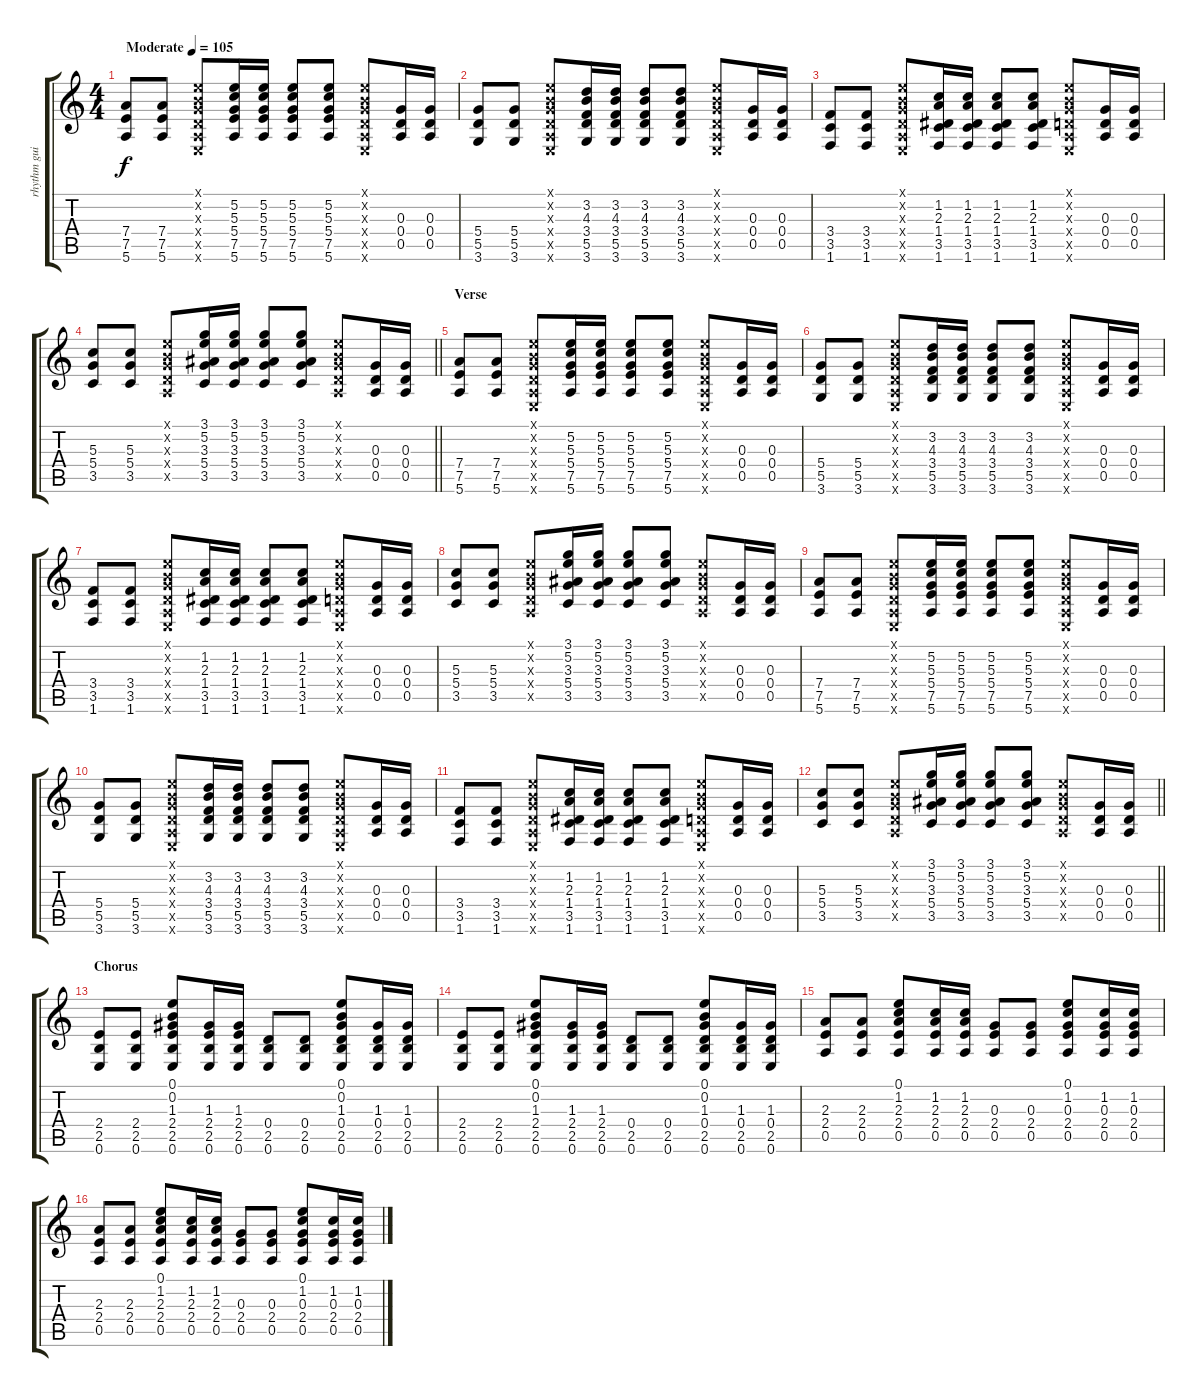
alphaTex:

\track ("rhythm guitar" "rhythm gui") {instrument acousticguitarsteel}
\staff {score tabs}
\tuning (E4 B3 G3 D3 A2 E2) {hide}
\ts (4 4)
\tempo (105 "Moderate")
\clef g2
\ks c
(7.4 7.5 5.6).8{dy f instrument acousticguitarsteel} (7.4 7.5 5.6).8 (0.1{x} 0.2{x} 0.3{x} 0.4{x} 0.5{x} 0.6{x}).8 (5.2 5.3 5.4 7.5 5.6).16 (5.2 5.3 5.4 7.5 5.6).16 (5.2 5.3 5.4 7.5 5.6).8 (5.2 5.3 5.4 7.5 5.6).8 (0.1{x} 0.2{x} 0.3{x} 0.4{x} 0.5{x} 0.6{x}).8 (0.3 0.4 0.5).16 (0.3 0.4 0.5).16 |
(5.4 5.5 3.6).8 (5.4 5.5 3.6).8 (0.1{x} 0.2{x} 0.3{x} 0.4{x} 0.5{x} 0.6{x}).8 (3.2 4.3 3.4 5.5 3.6).16 (3.2 4.3 3.4 5.5 3.6).16 (3.2 4.3 3.4 5.5 3.6).8 (3.2 4.3 3.4 5.5 3.6).8 (0.1{x} 0.2{x} 0.3{x} 0.4{x} 0.5{x} 0.6{x}).8 (0.3 0.4 0.5).16 (0.3 0.4 0.5).16 |
(3.4 3.5 1.6).8 (3.4 3.5 1.6).8 (0.1{x} 0.2{x} 0.3{x} 0.4{x} 0.5{x} 0.6{x}).8 (1.2 2.3 1.4 3.5 1.6).16 (1.2 2.3 1.4 3.5 1.6).16 (1.2 2.3 1.4 3.5 1.6).8 (1.2 2.3 1.4 3.5 1.6).8 (0.1{x} 0.2{x} 0.3{x} 0.4{x} 0.5{x} 0.6{x}).8 (0.3 0.4 0.5).16 (0.3 0.4 0.5).16 |
\barLineRight lightlight
(5.3 5.4 3.5).8 (5.3 5.4 3.5).8 (0.1{x} 0.2{x} 0.3{x} 0.4{x} 0.5{x}).8 (3.1 5.2 3.3 5.4 3.5).16 (3.1 5.2 3.3 5.4 3.5).16 (3.1 5.2 3.3 5.4 3.5).8 (3.1 5.2 3.3 5.4 3.5).8 (0.1{x} 0.2{x} 0.3{x} 0.4{x} 0.5{x}).8 (0.3 0.4 0.5).16 (0.3 0.4 0.5).16 |
\section ("" "Verse")
(7.4 7.5 5.6).8 (7.4 7.5 5.6).8 (0.1{x} 0.2{x} 0.3{x} 0.4{x} 0.5{x} 0.6{x}).8 (5.2 5.3 5.4 7.5 5.6).16 (5.2 5.3 5.4 7.5 5.6).16 (5.2 5.3 5.4 7.5 5.6).8 (5.2 5.3 5.4 7.5 5.6).8 (0.1{x} 0.2{x} 0.3{x} 0.4{x} 0.5{x} 0.6{x}).8 (0.3 0.4 0.5).16 (0.3 0.4 0.5).16 |
(5.4 5.5 3.6).8 (5.4 5.5 3.6).8 (0.1{x} 0.2{x} 0.3{x} 0.4{x} 0.5{x} 0.6{x}).8 (3.2 4.3 3.4 5.5 3.6).16 (3.2 4.3 3.4 5.5 3.6).16 (3.2 4.3 3.4 5.5 3.6).8 (3.2 4.3 3.4 5.5 3.6).8 (0.1{x} 0.2{x} 0.3{x} 0.4{x} 0.5{x} 0.6{x}).8 (0.3 0.4 0.5).16 (0.3 0.4 0.5).16 |
(3.4 3.5 1.6).8 (3.4 3.5 1.6).8 (0.1{x} 0.2{x} 0.3{x} 0.4{x} 0.5{x} 0.6{x}).8 (1.2 2.3 1.4 3.5 1.6).16 (1.2 2.3 1.4 3.5 1.6).16 (1.2 2.3 1.4 3.5 1.6).8 (1.2 2.3 1.4 3.5 1.6).8 (0.1{x} 0.2{x} 0.3{x} 0.4{x} 0.5{x} 0.6{x}).8 (0.3 0.4 0.5).16 (0.3 0.4 0.5).16 |
(5.3 5.4 3.5).8 (5.3 5.4 3.5).8 (0.1{x} 0.2{x} 0.3{x} 0.4{x} 0.5{x}).8 (3.1 5.2 3.3 5.4 3.5).16 (3.1 5.2 3.3 5.4 3.5).16 (3.1 5.2 3.3 5.4 3.5).8 (3.1 5.2 3.3 5.4 3.5).8 (0.1{x} 0.2{x} 0.3{x} 0.4{x} 0.5{x}).8 (0.3 0.4 0.5).16 (0.3 0.4 0.5).16 |
(7.4 7.5 5.6).8 (7.4 7.5 5.6).8 (0.1{x} 0.2{x} 0.3{x} 0.4{x} 0.5{x} 0.6{x}).8 (5.2 5.3 5.4 7.5 5.6).16 (5.2 5.3 5.4 7.5 5.6).16 (5.2 5.3 5.4 7.5 5.6).8 (5.2 5.3 5.4 7.5 5.6).8 (0.1{x} 0.2{x} 0.3{x} 0.4{x} 0.5{x} 0.6{x}).8 (0.3 0.4 0.5).16 (0.3 0.4 0.5).16 |
(5.4 5.5 3.6).8 (5.4 5.5 3.6).8 (0.1{x} 0.2{x} 0.3{x} 0.4{x} 0.5{x} 0.6{x}).8 (3.2 4.3 3.4 5.5 3.6).16 (3.2 4.3 3.4 5.5 3.6).16 (3.2 4.3 3.4 5.5 3.6).8 (3.2 4.3 3.4 5.5 3.6).8 (0.1{x} 0.2{x} 0.3{x} 0.4{x} 0.5{x} 0.6{x}).8 (0.3 0.4 0.5).16 (0.3 0.4 0.5).16 |
(3.4 3.5 1.6).8 (3.4 3.5 1.6).8 (0.1{x} 0.2{x} 0.3{x} 0.4{x} 0.5{x} 0.6{x}).8 (1.2 2.3 1.4 3.5 1.6).16 (1.2 2.3 1.4 3.5 1.6).16 (1.2 2.3 1.4 3.5 1.6).8 (1.2 2.3 1.4 3.5 1.6).8 (0.1{x} 0.2{x} 0.3{x} 0.4{x} 0.5{x} 0.6{x}).8 (0.3 0.4 0.5).16 (0.3 0.4 0.5).16 |
\barLineRight lightlight
(5.3 5.4 3.5).8 (5.3 5.4 3.5).8 (0.1{x} 0.2{x} 0.3{x} 0.4{x} 0.5{x}).8 (3.1 5.2 3.3 5.4 3.5).16 (3.1 5.2 3.3 5.4 3.5).16 (3.1 5.2 3.3 5.4 3.5).8 (3.1 5.2 3.3 5.4 3.5).8 (0.1{x} 0.2{x} 0.3{x} 0.4{x} 0.5{x}).8 (0.3 0.4 0.5).16 (0.3 0.4 0.5).16 |
\section ("" "Chorus")
(2.4 2.5 0.6).8 (2.4 2.5 0.6).8 (0.1 0.2 1.3 2.4 2.5 0.6).8 (1.3 2.4 2.5 0.6).16 (1.3 2.4 2.5 0.6).16 (0.4 2.5 0.6).8 (0.4 2.5 0.6).8 (0.1 0.2 1.3 0.4 2.5 0.6).8 (1.3 0.4 2.5 0.6).16 (1.3 0.4 2.5 0.6).16 |
(2.4 2.5 0.6).8 (2.4 2.5 0.6).8 (0.1 0.2 1.3 2.4 2.5 0.6).8 (1.3 2.4 2.5 0.6).16 (1.3 2.4 2.5 0.6).16 (0.4 2.5 0.6).8 (0.4 2.5 0.6).8 (0.1 0.2 1.3 0.4 2.5 0.6).8 (1.3 0.4 2.5 0.6).16 (1.3 0.4 2.5 0.6).16 |
(2.3 2.4 0.5).8 (2.3 2.4 0.5).8 (0.1 1.2 2.3 2.4 0.5).8 (1.2 2.3 2.4 0.5).16 (1.2 2.3 2.4 0.5).16 (0.3 2.4 0.5).8 (0.3 2.4 0.5).8 (0.1 1.2 0.3 2.4 0.5).8 (1.2 0.3 2.4 0.5).16 (1.2 0.3 2.4 0.5).16 |
(2.3 2.4 0.5).8 (2.3 2.4 0.5).8 (0.1 1.2 2.3 2.4 0.5).8 (1.2 2.3 2.4 0.5).16 (1.2 2.3 2.4 0.5).16 (0.3 2.4 0.5).8 (0.3 2.4 0.5).8 (0.1 1.2 0.3 2.4 0.5).8 (1.2 0.3 2.4 0.5).16 (1.2 0.3 2.4 0.5).16
